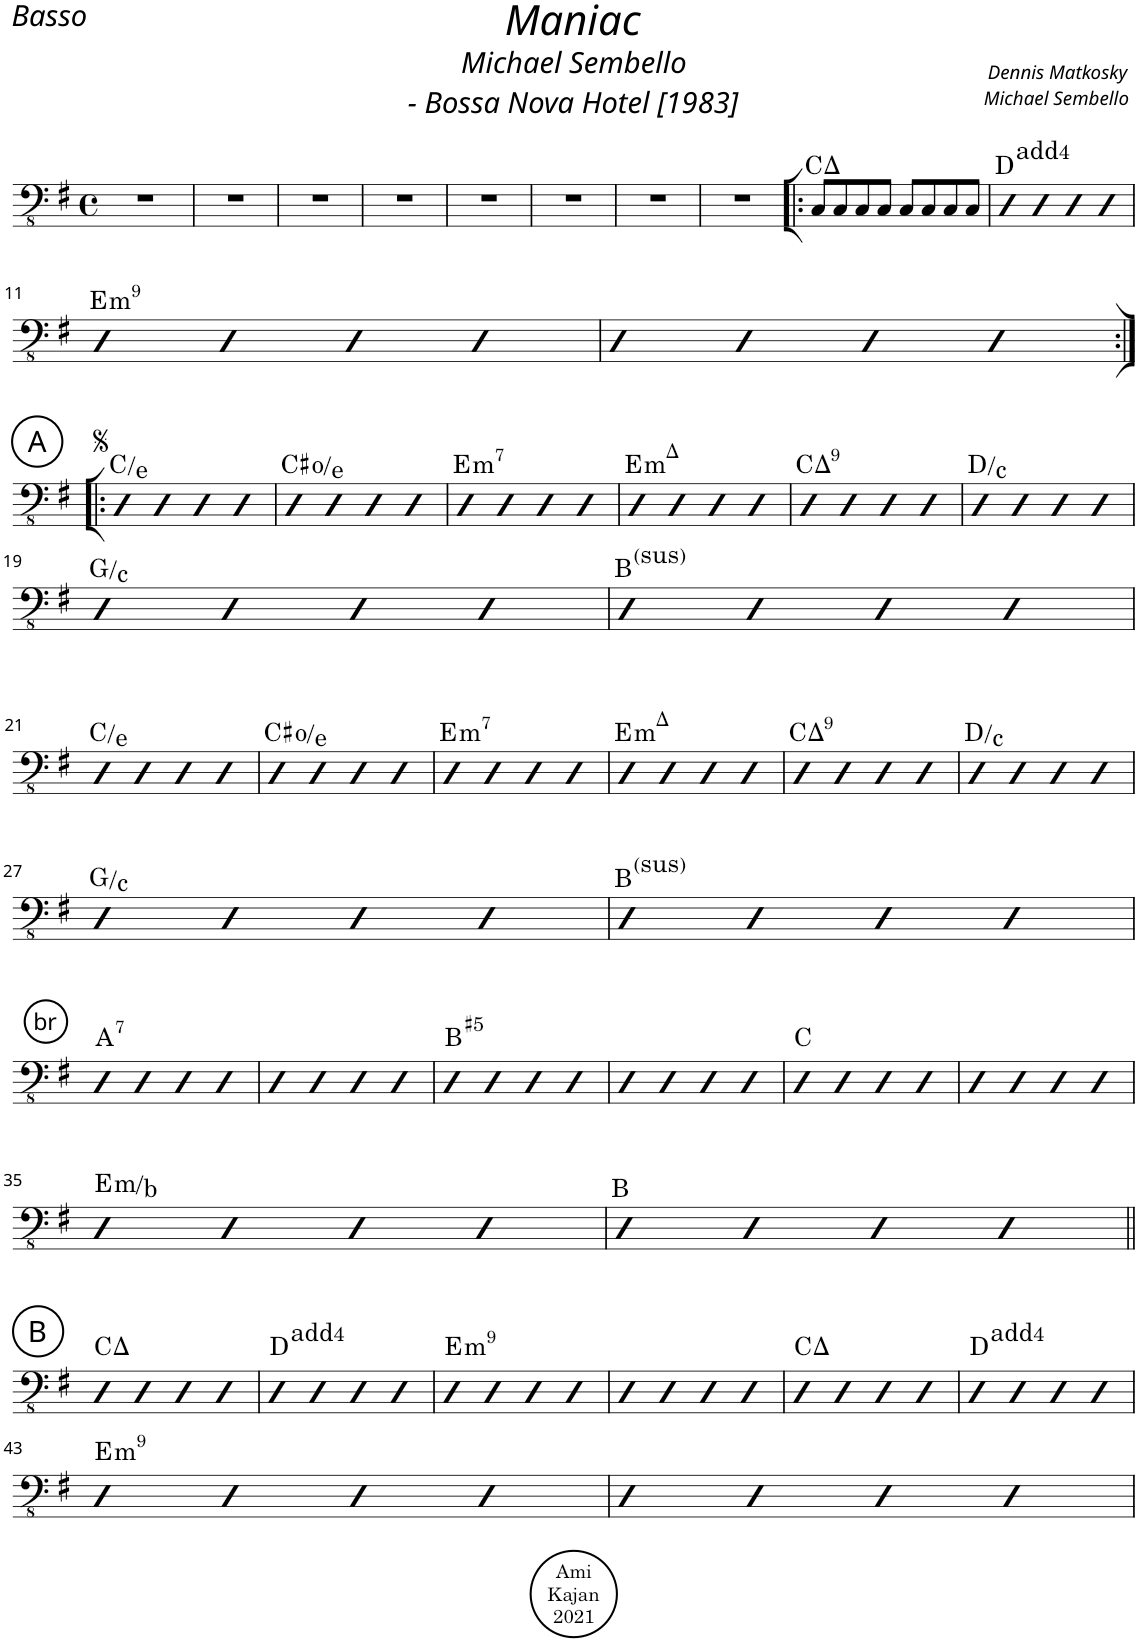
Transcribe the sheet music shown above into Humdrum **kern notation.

**kern	**harte
*part1	*part1
*staff1	*
*I"Acoustic Bass	*
*I'Bass	*
*clefFv4	*
*k[f#]	*
*M4/4	*
*met(c)	*
=1	=1
1r	.
=2	=2
1r	.
=3	=3
1r	.
=4	=4
1r	.
=5	=5
1r	.
=6	=6
1r	.
=7	=7
1r	.
=8	=8
1r	.
=9!|:	=9!|:
8CC/L	C:maj
8CC/	.
8CC/	.
8CC/J	.
8CC/L	.
8CC/	.
8CC/	.
8CC/J	.
=10	=10
4DD	D:maj(4)
4DD	.
4DD	.
4DD	.
!!LO:LB:g=z
=11	=11
!	!LO:H:kt=m9
4DD	E:min9
4DD	.
4DD	.
4DD	.
=12	=12
4DD	.
4DD	.
4DD	.
4DD	.
!!LO:LB:g=z
!!LO:REH:place=s1:a:cj:enc=circle:fs=14:t=A
=13:|!|:	=13:|!|:
4DD	C:maj/3
4DD	.
4DD	.
4DD	.
=14	=14
4DD	C#:dim/b3
4DD	.
4DD	.
4DD	.
=15	=15
!	!LO:H:kt=m7
4DD	E:min7
4DD	.
4DD	.
4DD	.
=16	=16
!	!LO:H:kt=mt7
4DDn	E:minmaj7
4DD	.
4DD	.
4DD	.
=17	=17
!	!LO:H:kt=9
4DD	C:maj9
4DD	.
4DD	.
4DD	.
=18	=18
4DD	D:maj/b7
4DD	.
4DD	.
4DD	.
!!LO:LB:g=z
=19	=19
4DD	G:maj/4
4DD	.
4DD	.
4DD	.
=20	=20
4DD	B:sus4
4DD	.
4DD	.
4DD	.
!!LO:LB:g=z
=21	=21
4DD	C:maj/3
4DD	.
4DD	.
4DD	.
=22	=22
4DD	C#:dim/b3
4DD	.
4DD	.
4DD	.
=23	=23
!	!LO:H:kt=m7
4DD	E:min7
4DD	.
4DD	.
4DD	.
=24	=24
!	!LO:H:kt=mt7
4DDn	E:minmaj7
4DD	.
4DD	.
4DD	.
=25	=25
!	!LO:H:kt=9
4DD	C:maj9
4DD	.
4DD	.
4DD	.
=26	=26
4DD	D:maj/b7
4DD	.
4DD	.
4DD	.
!!LO:LB:g=z
=27	=27
4DD	G:maj/4
4DD	.
4DD	.
4DD	.
=28	=28
4DD	B:sus4
4DD	.
4DD	.
4DD	.
!!LO:LB:g=z
!!LO:REH:place=s1:a:cj:enc=circle:fs=11:t=br
=29	=29
!	!LO:H:kt=7
4DD	A:7
4DD	.
4DD	.
4DD	.
=30	=30
4DD	.
4DD	.
4DD	.
4DD	.
=31	=31
4DDn	B:(3,#5)
4DD	.
4DD	.
4DD	.
=32	=32
4DD	.
4DD	.
4DD	.
4DD	.
=33	=33
4DD	C:maj
4DD	.
4DD	.
4DD	.
=34	=34
4DD	.
4DD	.
4DD	.
4DD	.
!!LO:LB:g=z
=35	=35
!	!LO:H:kt=m
4DD	E:min/5
4DD	.
4DD	.
4DD	.
=36	=36
4DDn	B:maj
4DD	.
4DD	.
4DD	.
!!LO:LB:g=z
!!LO:REH:place=s1:a:cj:enc=circle:fs=14:t=B
=37||	=37||
4DD	C:maj
4DD	.
4DD	.
4DD	.
=38	=38
4DD	D:maj(4)
4DD	.
4DD	.
4DD	.
=39	=39
!	!LO:H:kt=m9
4DD	E:min9
4DD	.
4DD	.
4DD	.
=40	=40
4DD	.
4DD	.
4DD	.
4DD	.
=41	=41
4DD	C:maj
4DD	.
4DD	.
4DD	.
=42	=42
4DD	D:maj(4)
4DD	.
4DD	.
4DD	.
!!LO:LB:g=z
=43	=43
!	!LO:H:kt=m9
4DD	E:min9
4DD	.
4DD	.
4DD	.
=44	=44
4DD	.
4DD	.
4DD	.
4DD	.
=	=
*-	*-
